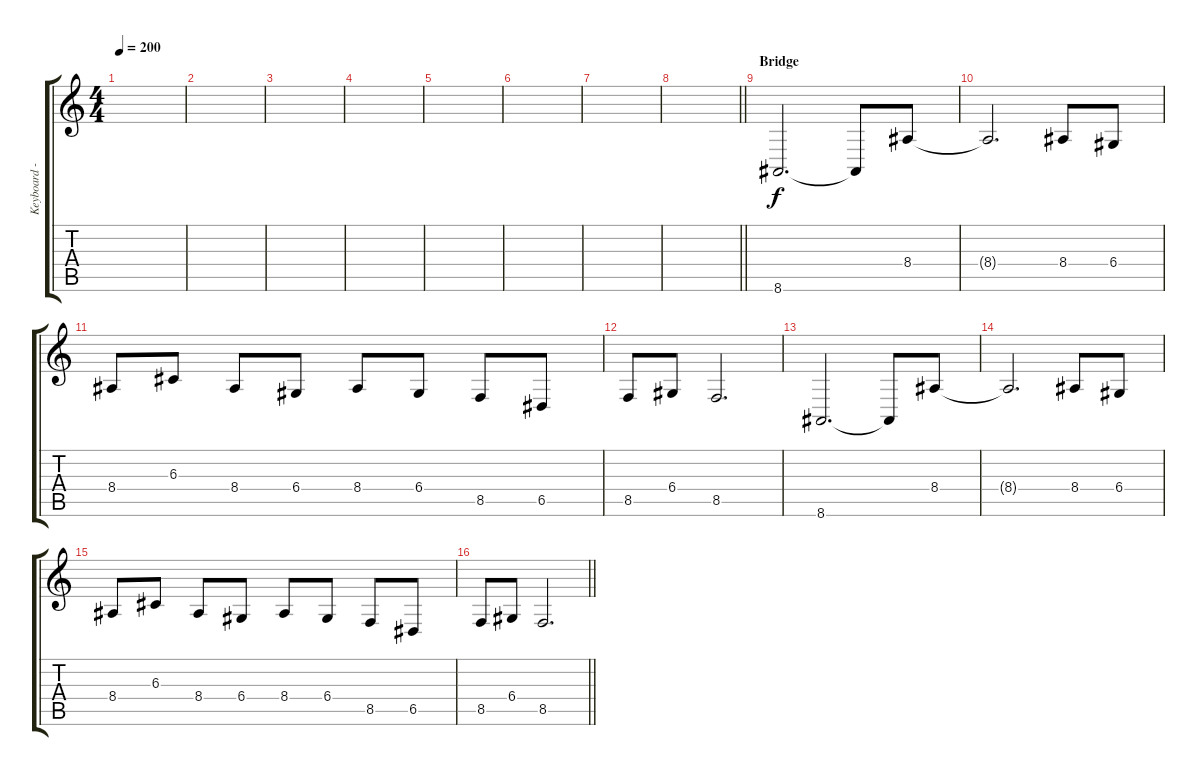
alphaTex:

\track ("Keyboard - Danny" "Keyboard -") {instrument percussiveorgan}
\staff {score tabs}
\tuning (E4 B3 G3 D3 A2 D2) {hide}
\ts (4 4)
\tempo 200
\clef g2
\ks c
|
|
|
|
|
|
|
\barLineRight lightlight
|
\section ("" "Bridge")
8.6.2{d} 8.6{t}.8 8.4.8 |
8.4{t}.2{d} 8.4.8 6.4.8 |
8.4.8 6.3.8 8.4.8 6.4.8 8.4.8 6.4.8 8.5.8 6.5.8 |
8.5.8 6.4.8 8.5.2{d} |
8.6.2{d} 8.6{t}.8 8.4.8 |
8.4{t}.2{d} 8.4.8 6.4.8 |
8.4.8 6.3.8 8.4.8 6.4.8 8.4.8 6.4.8 8.5.8 6.5.8 |
\barLineRight lightlight
8.5.8 6.4.8 8.5.2{d}
